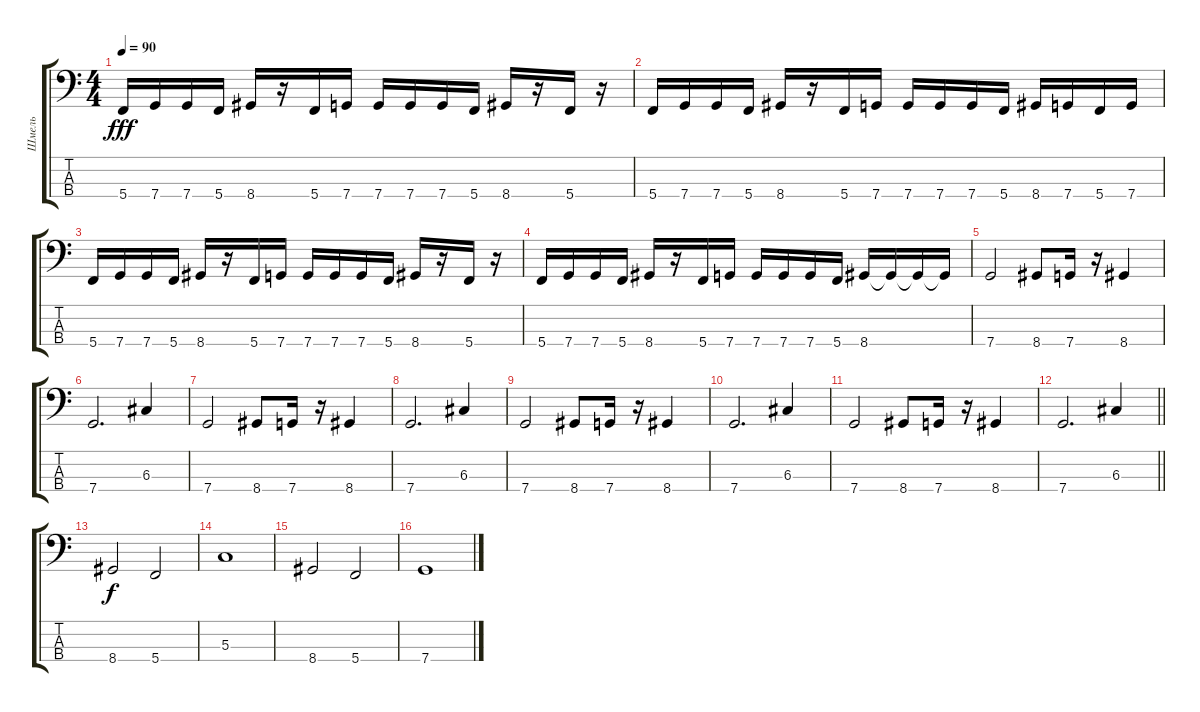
\track ("Шмель" "Шмель") {instrument electricbassfinger}
\staff {score tabs}
\tuning (F2 C2 G1 C1) {hide}
\ts (4 4)
\tempo 90
\clef f4
\ks c
5.4.16{dy fff} 7.4.16 7.4.16 5.4.16 8.4.16 r.16 5.4.16 7.4.16 7.4.16 7.4.16 7.4.16 5.4.16 8.4.16 r.16 5.4.16 r.16 |
5.4.16 7.4.16 7.4.16 5.4.16 8.4.16 r.16 5.4.16 7.4.16 7.4.16 7.4.16 7.4.16 5.4.16 8.4.16 7.4.16 5.4.16 7.4.16 |
5.4.16 7.4.16 7.4.16 5.4.16 8.4.16 r.16 5.4.16 7.4.16 7.4.16 7.4.16 7.4.16 5.4.16 8.4.16 r.16 5.4.16 r.16 |
5.4.16 7.4.16 7.4.16 5.4.16 8.4.16 r.16 5.4.16 7.4.16 7.4.16 7.4.16 7.4.16 5.4.16 8.4.16 8.4{t}.16 8.4{t}.16 8.4{t}.16 |
7.4.2 8.4.8 7.4.16 r.16 8.4.4 |
7.4.2{d} 6.3.4 |
7.4.2 8.4.8 7.4.16 r.16 8.4.4 |
7.4.2{d} 6.3.4 |
7.4.2 8.4.8 7.4.16 r.16 8.4.4 |
7.4.2{d} 6.3.4 |
7.4.2 8.4.8 7.4.16 r.16 8.4.4 |
\barLineRight lightlight
7.4.2{d} 6.3.4 |
8.4.2{dy f} 5.4.2 |
5.3.1 |
8.4.2 5.4.2 |
7.4.1
